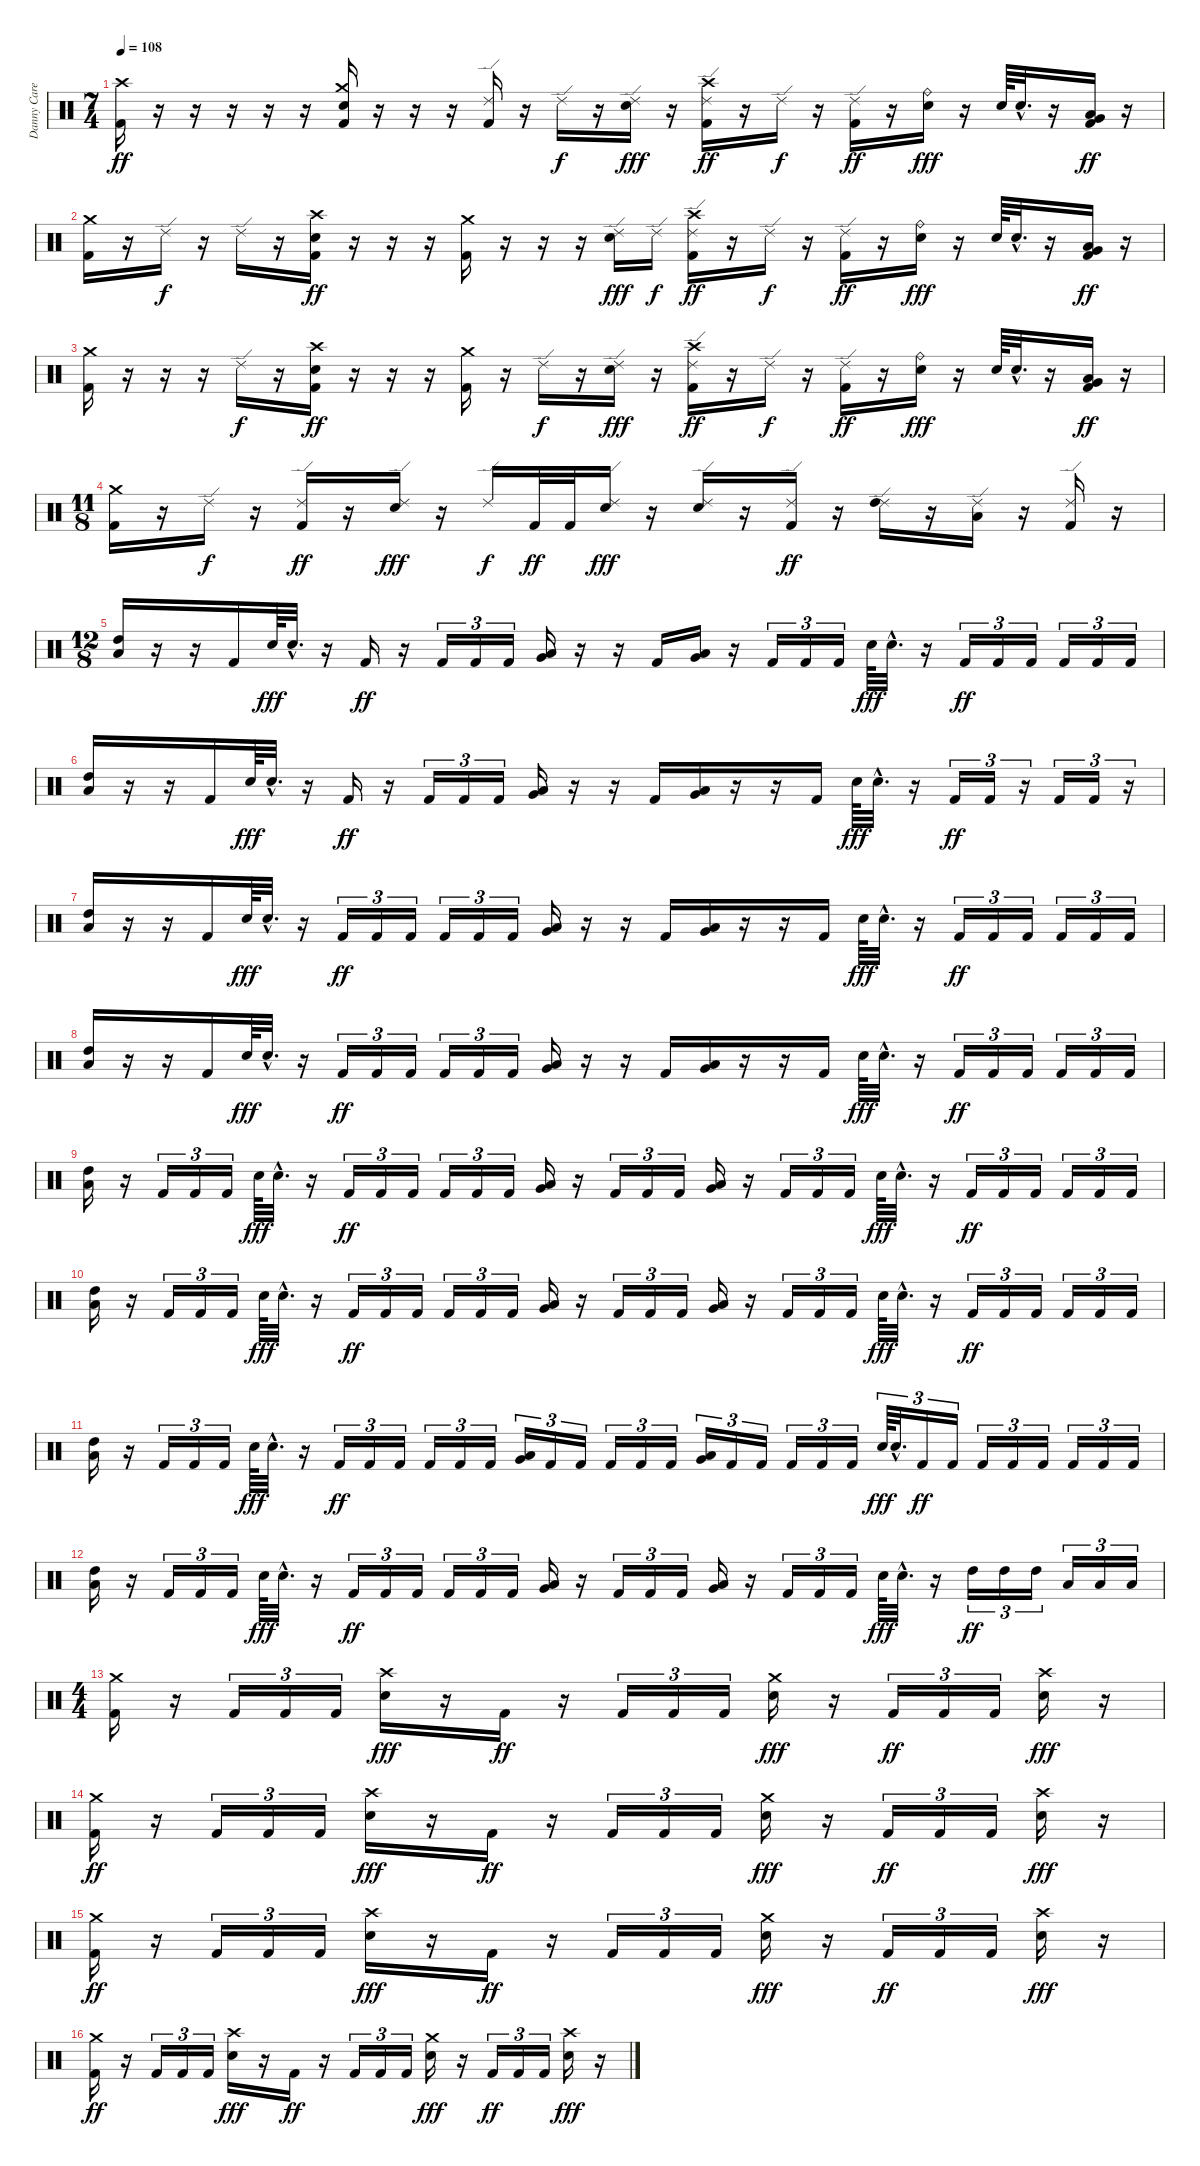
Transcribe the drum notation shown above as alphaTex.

\track ("Danny Carey" "Danny Care") {instrument percussion}
\staff {score}
\articulation defaults
\ts (7 4)
\tempo 108
\clef neutral
\ks c
("Crash high (hit)" "Kick (hit) 2").16{dy ff} r.16 r.16 r.16 r.16 r.16 ("Crash medium (hit)" "Electric Snare (hit)" "Kick (hit) 2").16 r.16 r.16 r.16 ("Ride (edge) 2" "Kick (hit) 2").16 r.16 "Ride (edge) 2".16{dy f} r.16 ("Ride (edge) 2" "Electric Snare (hit)").16{dy fff} r.16 ("Crash high (hit)" "Ride (edge) 2" "Kick (hit) 2").16{dy ff} r.16 "Ride (edge) 2".16{dy f} r.16 ("Ride (edge) 2" "Kick (hit) 2").16{dy ff} r.16 ("Ride (bell)" "Electric Snare (hit)").16{dy fff} r.16 "Electric Snare (hit)".64 "Electric Snare (hit)"{hac}.32{d} r.16 ("Very Low Tom (hit)" "Low Floor Tom (hit)" "Kick (hit) 2").16{dy ff} r.16 |
("Crash medium (hit)" "Kick (hit) 2").16 r.16 "Ride (edge) 2".16{dy f} r.16 "Ride (edge) 2".16 r.16 ("Crash high (hit)" "Electric Snare (hit)" "Kick (hit) 2").16{dy ff} r.16 r.16 r.16 ("Crash medium (hit)" "Kick (hit) 2").16 r.16 r.16 r.16 ("Ride (edge) 2" "Electric Snare (hit)").16{dy fff} "Ride (edge) 2".16{dy f} ("Crash high (hit)" "Ride (edge) 2" "Kick (hit) 2").16{dy ff} r.16 "Ride (edge) 2".16{dy f} r.16 ("Ride (edge) 2" "Kick (hit) 2").16{dy ff} r.16 ("Ride (bell)" "Electric Snare (hit)").16{dy fff} r.16 "Electric Snare (hit)".64 "Electric Snare (hit)"{hac}.32{d} r.16 ("Very Low Tom (hit)" "Low Floor Tom (hit)" "Kick (hit) 2").16{dy ff} r.16 |
("Crash medium (hit)" "Kick (hit) 2").16 r.16 r.16 r.16 "Ride (edge) 2".16{dy f} r.16 ("Crash high (hit)" "Electric Snare (hit)" "Kick (hit) 2").16{dy ff} r.16 r.16 r.16 ("Crash medium (hit)" "Kick (hit) 2").16 r.16 "Ride (edge) 2".16{dy f} r.16 ("Ride (edge) 2" "Electric Snare (hit)").16{dy fff} r.16 ("Crash high (hit)" "Ride (edge) 2" "Kick (hit) 2").16{dy ff} r.16 "Ride (edge) 2".16{dy f} r.16 ("Ride (edge) 2" "Kick (hit) 2").16{dy ff} r.16 ("Ride (bell)" "Electric Snare (hit)").16{dy fff} r.16 "Electric Snare (hit)".64 "Electric Snare (hit)"{hac}.32{d} r.16 ("Very Low Tom (hit)" "Low Floor Tom (hit)" "Kick (hit) 2").16{dy ff} r.16 |
\ts (11 8)
("Crash medium (hit)" "Kick (hit) 2").16 r.16 "Ride (edge) 2".16{dy f} r.16 ("Ride (edge) 2" "Kick (hit) 2").16{dy ff} r.16 ("Ride (edge) 2" "Electric Snare (hit)").16{dy fff} r.16 "Ride (edge) 2".16{dy f} "Kick (hit) 2".32{dy ff} "Kick (hit) 2".32 ("Ride (edge) 2" "Electric Snare (hit)").16{dy fff} r.16 ("Ride (edge) 2" "Electric Snare (hit)").16 r.16 ("Ride (edge) 2" "Kick (hit) 2").16{dy ff} r.16 ("Ride (edge) 2" "High Tom (hit)").16 r.16 ("Ride (edge) 2" "Low Tom (hit)").16 r.16 ("Ride (edge) 2" "Kick (hit) 2").16 r.16 |
\ts (12 8)
("High Tom (hit)" "Low Tom (hit)").16 r.16 r.16 "Kick (hit) 2".16 "Electric Snare (hit)".64{dy fff} "Electric Snare (hit)"{hac}.32{d} r.16 "Kick (hit) 2".16{dy ff} r.16 "Kick (hit) 2".16{tu (3 2)} "Kick (hit) 2".16{tu (3 2)} "Kick (hit) 2".16{tu (3 2)} ("Low Tom (hit)" "Very Low Tom (hit)").16 r.16 r.16 "Kick (hit) 2".16 ("Very Low Tom (hit)" "Low Floor Tom (hit)").16 r.16 "Kick (hit) 2".16{tu (3 2)} "Kick (hit) 2".16{tu (3 2)} "Kick (hit) 2".16{tu (3 2)} "Electric Snare (hit)".64{dy fff} "Electric Snare (hit)"{hac}.32{d} r.16 "Kick (hit) 2".16{tu (3 2) dy ff} "Kick (hit) 2".16{tu (3 2)} "Kick (hit) 2".16{tu (3 2)} "Kick (hit) 2".16{tu (3 2)} "Kick (hit) 2".16{tu (3 2)} "Kick (hit) 2".16{tu (3 2)} |
("High Tom (hit)" "Low Tom (hit)").16 r.16 r.16 "Kick (hit) 2".16 "Electric Snare (hit)".64{dy fff} "Electric Snare (hit)"{hac}.32{d} r.16 "Kick (hit) 2".16{dy ff} r.16 "Kick (hit) 2".16{tu (3 2)} "Kick (hit) 2".16{tu (3 2)} "Kick (hit) 2".16{tu (3 2)} ("Low Tom (hit)" "Very Low Tom (hit)").16 r.16 r.16 "Kick (hit) 2".16 ("Very Low Tom (hit)" "Low Floor Tom (hit)").16 r.16 r.16 "Kick (hit) 2".16 "Electric Snare (hit)".64{dy fff} "Electric Snare (hit)"{hac}.32{d} r.16 "Kick (hit) 2".16{tu (3 2) dy ff} "Kick (hit) 2".16{tu (3 2)} r.16{tu (3 2)} "Kick (hit) 2".16{tu (3 2)} "Kick (hit) 2".16{tu (3 2)} r.16{tu (3 2)} |
("High Tom (hit)" "Low Tom (hit)").16 r.16 r.16 "Kick (hit) 2".16 "Electric Snare (hit)".64{dy fff} "Electric Snare (hit)"{hac}.32{d} r.16 "Kick (hit) 2".16{tu (3 2) dy ff} "Kick (hit) 2".16{tu (3 2)} "Kick (hit) 2".16{tu (3 2)} "Kick (hit) 2".16{tu (3 2)} "Kick (hit) 2".16{tu (3 2)} "Kick (hit) 2".16{tu (3 2)} ("Low Tom (hit)" "Very Low Tom (hit)").16 r.16 r.16 "Kick (hit) 2".16 ("Very Low Tom (hit)" "Low Floor Tom (hit)").16 r.16 r.16 "Kick (hit) 2".16 "Electric Snare (hit)".64{dy fff} "Electric Snare (hit)"{hac}.32{d} r.16 "Kick (hit) 2".16{tu (3 2) dy ff} "Kick (hit) 2".16{tu (3 2)} "Kick (hit) 2".16{tu (3 2)} "Kick (hit) 2".16{tu (3 2)} "Kick (hit) 2".16{tu (3 2)} "Kick (hit) 2".16{tu (3 2)} |
("High Tom (hit)" "Low Tom (hit)").16 r.16 r.16 "Kick (hit) 2".16 "Electric Snare (hit)".64{dy fff} "Electric Snare (hit)"{hac}.32{d} r.16 "Kick (hit) 2".16{tu (3 2) dy ff} "Kick (hit) 2".16{tu (3 2)} "Kick (hit) 2".16{tu (3 2)} "Kick (hit) 2".16{tu (3 2)} "Kick (hit) 2".16{tu (3 2)} "Kick (hit) 2".16{tu (3 2)} ("Low Tom (hit)" "Very Low Tom (hit)").16 r.16 r.16 "Kick (hit) 2".16 ("Very Low Tom (hit)" "Low Floor Tom (hit)").16 r.16 r.16 "Kick (hit) 2".16 "Electric Snare (hit)".64{dy fff} "Electric Snare (hit)"{hac}.32{d} r.16 "Kick (hit) 2".16{tu (3 2) dy ff} "Kick (hit) 2".16{tu (3 2)} "Kick (hit) 2".16{tu (3 2)} "Kick (hit) 2".16{tu (3 2)} "Kick (hit) 2".16{tu (3 2)} "Kick (hit) 2".16{tu (3 2)} |
("High Tom (hit)" "Low Tom (hit)").16 r.16 "Kick (hit) 2".16{tu (3 2)} "Kick (hit) 2".16{tu (3 2)} "Kick (hit) 2".16{tu (3 2)} "Electric Snare (hit)".64{dy fff} "Electric Snare (hit)"{hac}.32{d} r.16 "Kick (hit) 2".16{tu (3 2) dy ff} "Kick (hit) 2".16{tu (3 2)} "Kick (hit) 2".16{tu (3 2)} "Kick (hit) 2".16{tu (3 2)} "Kick (hit) 2".16{tu (3 2)} "Kick (hit) 2".16{tu (3 2)} ("Low Tom (hit)" "Very Low Tom (hit)").16 r.16 "Kick (hit) 2".16{tu (3 2)} "Kick (hit) 2".16{tu (3 2)} "Kick (hit) 2".16{tu (3 2)} ("Very Low Tom (hit)" "Low Floor Tom (hit)").16 r.16 "Kick (hit) 2".16{tu (3 2)} "Kick (hit) 2".16{tu (3 2)} "Kick (hit) 2".16{tu (3 2)} "Electric Snare (hit)".64{dy fff} "Electric Snare (hit)"{hac}.32{d} r.16 "Kick (hit) 2".16{tu (3 2) dy ff} "Kick (hit) 2".16{tu (3 2)} "Kick (hit) 2".16{tu (3 2)} "Kick (hit) 2".16{tu (3 2)} "Kick (hit) 2".16{tu (3 2)} "Kick (hit) 2".16{tu (3 2)} |
("High Tom (hit)" "Low Tom (hit)").16 r.16 "Kick (hit) 2".16{tu (3 2)} "Kick (hit) 2".16{tu (3 2)} "Kick (hit) 2".16{tu (3 2)} "Electric Snare (hit)".64{dy fff} "Electric Snare (hit)"{hac}.32{d} r.16 "Kick (hit) 2".16{tu (3 2) dy ff} "Kick (hit) 2".16{tu (3 2)} "Kick (hit) 2".16{tu (3 2)} "Kick (hit) 2".16{tu (3 2)} "Kick (hit) 2".16{tu (3 2)} "Kick (hit) 2".16{tu (3 2)} ("Low Tom (hit)" "Very Low Tom (hit)").16 r.16 "Kick (hit) 2".16{tu (3 2)} "Kick (hit) 2".16{tu (3 2)} "Kick (hit) 2".16{tu (3 2)} ("Very Low Tom (hit)" "Low Floor Tom (hit)").16 r.16 "Kick (hit) 2".16{tu (3 2)} "Kick (hit) 2".16{tu (3 2)} "Kick (hit) 2".16{tu (3 2)} "Electric Snare (hit)".64{dy fff} "Electric Snare (hit)"{hac}.32{d} r.16 "Kick (hit) 2".16{tu (3 2) dy ff} "Kick (hit) 2".16{tu (3 2)} "Kick (hit) 2".16{tu (3 2)} "Kick (hit) 2".16{tu (3 2)} "Kick (hit) 2".16{tu (3 2)} "Kick (hit) 2".16{tu (3 2)} |
("High Tom (hit)" "Low Tom (hit)").16 r.16 "Kick (hit) 2".16{tu (3 2)} "Kick (hit) 2".16{tu (3 2)} "Kick (hit) 2".16{tu (3 2)} "Electric Snare (hit)".64{dy fff} "Electric Snare (hit)"{hac}.32{d} r.16 "Kick (hit) 2".16{tu (3 2) dy ff} "Kick (hit) 2".16{tu (3 2)} "Kick (hit) 2".16{tu (3 2)} "Kick (hit) 2".16{tu (3 2)} "Kick (hit) 2".16{tu (3 2)} "Kick (hit) 2".16{tu (3 2)} ("Low Tom (hit)" "Very Low Tom (hit)").16{tu (3 2)} "Kick (hit) 2".16{tu (3 2)} "Kick (hit) 2".16{tu (3 2)} "Kick (hit) 2".16{tu (3 2)} "Kick (hit) 2".16{tu (3 2)} "Kick (hit) 2".16{tu (3 2)} ("Very Low Tom (hit)" "Low Floor Tom (hit)").16{tu (3 2)} "Kick (hit) 2".16{tu (3 2)} "Kick (hit) 2".16{tu (3 2)} "Kick (hit) 2".16{tu (3 2)} "Kick (hit) 2".16{tu (3 2)} "Kick (hit) 2".16{tu (3 2)} "Electric Snare (hit)".64{tu (3 2) dy fff} "Electric Snare (hit)"{hac}.32{d tu (3 2)} "Kick (hit) 2".16{tu (3 2) dy ff} "Kick (hit) 2".16{tu (3 2)} "Kick (hit) 2".16{tu (3 2)} "Kick (hit) 2".16{tu (3 2)} "Kick (hit) 2".16{tu (3 2)} "Kick (hit) 2".16{tu (3 2)} "Kick (hit) 2".16{tu (3 2)} "Kick (hit) 2".16{tu (3 2)} |
("High Tom (hit)" "Low Tom (hit)").16 r.16 "Kick (hit) 2".16{tu (3 2)} "Kick (hit) 2".16{tu (3 2)} "Kick (hit) 2".16{tu (3 2)} "Electric Snare (hit)".64{dy fff} "Electric Snare (hit)"{hac}.32{d} r.16 "Kick (hit) 2".16{tu (3 2) dy ff} "Kick (hit) 2".16{tu (3 2)} "Kick (hit) 2".16{tu (3 2)} "Kick (hit) 2".16{tu (3 2)} "Kick (hit) 2".16{tu (3 2)} "Kick (hit) 2".16{tu (3 2)} ("Low Tom (hit)" "Very Low Tom (hit)").16 r.16 "Kick (hit) 2".16{tu (3 2)} "Kick (hit) 2".16{tu (3 2)} "Kick (hit) 2".16{tu (3 2)} ("Very Low Tom (hit)" "Low Floor Tom (hit)").16 r.16 "Kick (hit) 2".16{tu (3 2)} "Kick (hit) 2".16{tu (3 2)} "Kick (hit) 2".16{tu (3 2)} "Electric Snare (hit)".64{dy fff} "Electric Snare (hit)"{hac}.32{d} r.16 "High Tom (hit)".16{tu (3 2) dy ff} "High Tom (hit)".16{tu (3 2)} "High Tom (hit)".16{tu (3 2)} "Low Tom (hit)".16{tu (3 2)} "Low Tom (hit)".16{tu (3 2)} "Low Tom (hit)".16{tu (3 2)} |
\ts (4 4)
("Crash medium (hit)" "Kick (hit) 2").16 r.16 "Kick (hit) 2".16{tu (3 2)} "Kick (hit) 2".16{tu (3 2)} "Kick (hit) 2".16{tu (3 2)} ("Crash high (hit)" "Electric Snare (hit)").16{dy fff} r.16 "Kick (hit) 2".16{dy ff} r.16 "Kick (hit) 2".16{tu (3 2)} "Kick (hit) 2".16{tu (3 2)} "Kick (hit) 2".16{tu (3 2)} ("Crash medium (hit)" "Electric Snare (hit)").16{dy fff} r.16 "Kick (hit) 2".16{tu (3 2) dy ff} "Kick (hit) 2".16{tu (3 2)} "Kick (hit) 2".16{tu (3 2)} ("Crash high (hit)" "Electric Snare (hit)").16{dy fff} r.16 |
("Crash medium (hit)" "Kick (hit) 2").16{dy ff} r.16 "Kick (hit) 2".16{tu (3 2)} "Kick (hit) 2".16{tu (3 2)} "Kick (hit) 2".16{tu (3 2)} ("Crash high (hit)" "Electric Snare (hit)").16{dy fff} r.16 "Kick (hit) 2".16{dy ff} r.16 "Kick (hit) 2".16{tu (3 2)} "Kick (hit) 2".16{tu (3 2)} "Kick (hit) 2".16{tu (3 2)} ("Crash medium (hit)" "Electric Snare (hit)").16{dy fff} r.16 "Kick (hit) 2".16{tu (3 2) dy ff} "Kick (hit) 2".16{tu (3 2)} "Kick (hit) 2".16{tu (3 2)} ("Crash high (hit)" "Electric Snare (hit)").16{dy fff} r.16 |
("Crash medium (hit)" "Kick (hit) 2").16{dy ff} r.16 "Kick (hit) 2".16{tu (3 2)} "Kick (hit) 2".16{tu (3 2)} "Kick (hit) 2".16{tu (3 2)} ("Crash high (hit)" "Electric Snare (hit)").16{dy fff} r.16 "Kick (hit) 2".16{dy ff} r.16 "Kick (hit) 2".16{tu (3 2)} "Kick (hit) 2".16{tu (3 2)} "Kick (hit) 2".16{tu (3 2)} ("Crash medium (hit)" "Electric Snare (hit)").16{dy fff} r.16 "Kick (hit) 2".16{tu (3 2) dy ff} "Kick (hit) 2".16{tu (3 2)} "Kick (hit) 2".16{tu (3 2)} ("Crash high (hit)" "Electric Snare (hit)").16{dy fff} r.16 |
("Crash medium (hit)" "Kick (hit) 2").16{dy ff} r.16 "Kick (hit) 2".16{tu (3 2)} "Kick (hit) 2".16{tu (3 2)} "Kick (hit) 2".16{tu (3 2)} ("Crash high (hit)" "Electric Snare (hit)").16{dy fff} r.16 "Kick (hit) 2".16{dy ff} r.16 "Kick (hit) 2".16{tu (3 2)} "Kick (hit) 2".16{tu (3 2)} "Kick (hit) 2".16{tu (3 2)} ("Crash medium (hit)" "Electric Snare (hit)").16{dy fff} r.16 "Kick (hit) 2".16{tu (3 2) dy ff} "Kick (hit) 2".16{tu (3 2)} "Kick (hit) 2".16{tu (3 2)} ("Crash high (hit)" "Electric Snare (hit)").16{dy fff} r.16
